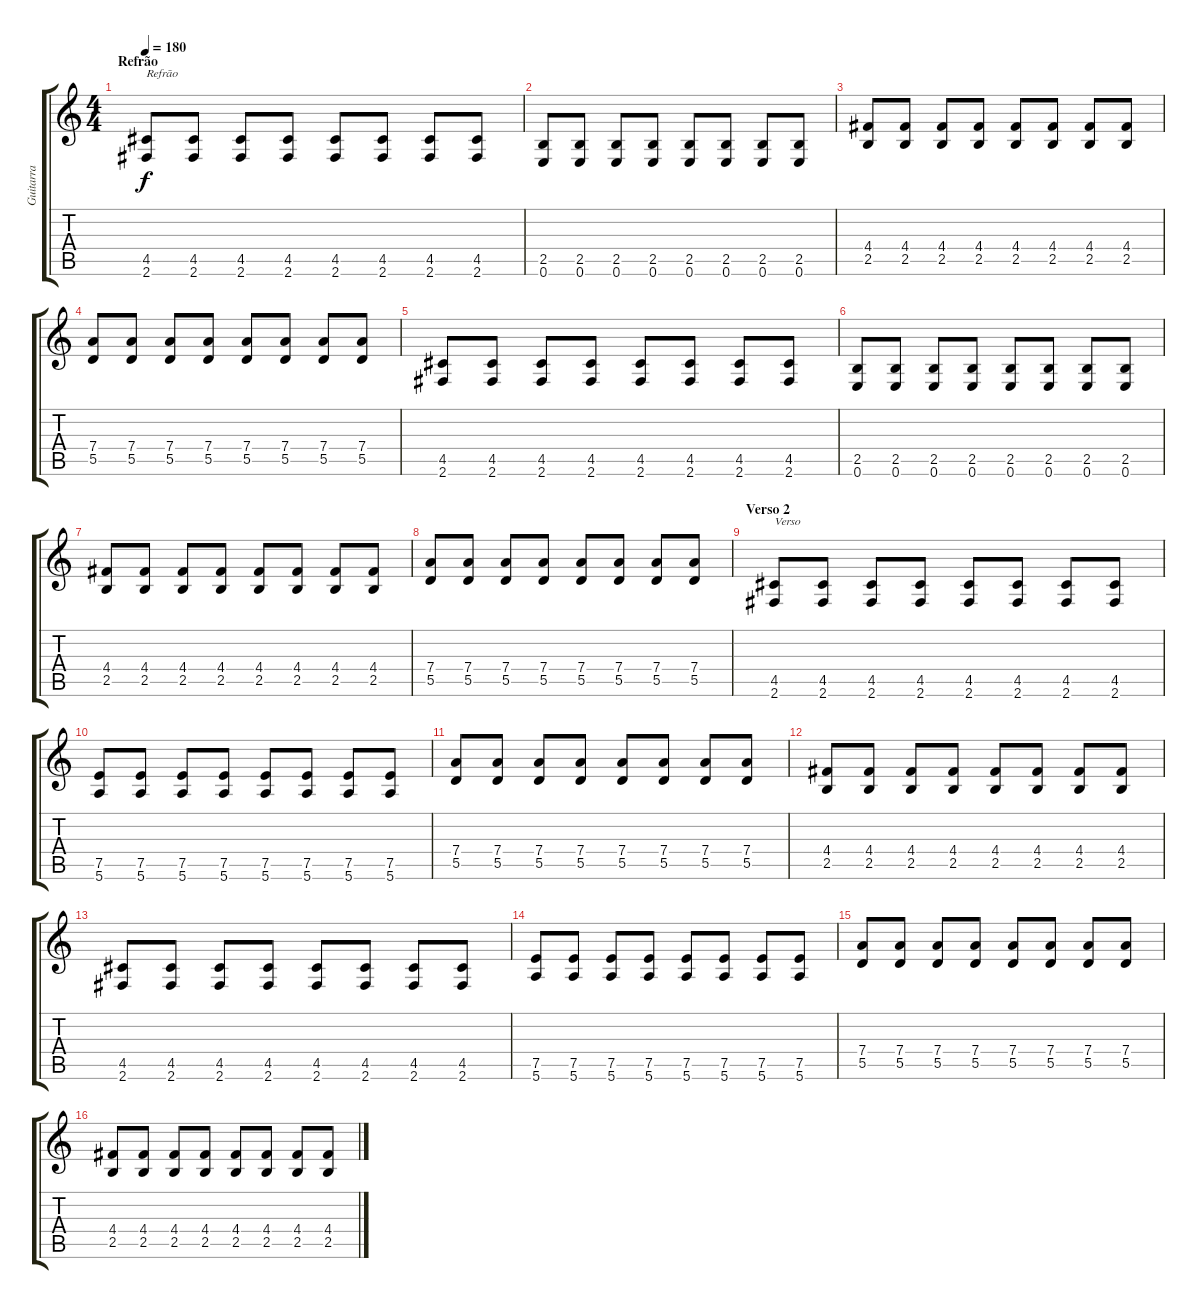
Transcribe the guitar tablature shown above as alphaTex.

\track ("Guitarra" "Guitarra") {instrument distortionguitar}
\staff {score tabs}
\tuning (E4 B3 G3 D3 A2 E2) {hide}
\ts (4 4)
\section ("" "Refrão")
\tempo 180
\clef g2
\ks c
(4.5 2.6).8{txt "Refrão" dy f} (4.5 2.6).8 (4.5 2.6).8 (4.5 2.6).8 (4.5 2.6).8 (4.5 2.6).8 (4.5 2.6).8 (4.5 2.6).8 |
(2.5 0.6).8 (2.5 0.6).8 (2.5 0.6).8 (2.5 0.6).8 (2.5 0.6).8 (2.5 0.6).8 (2.5 0.6).8 (2.5 0.6).8 |
(4.4 2.5).8 (4.4 2.5).8 (4.4 2.5).8 (4.4 2.5).8 (4.4 2.5).8 (4.4 2.5).8 (4.4 2.5).8 (4.4 2.5).8 |
(7.4 5.5).8 (7.4 5.5).8 (7.4 5.5).8 (7.4 5.5).8 (7.4 5.5).8 (7.4 5.5).8 (7.4 5.5).8 (7.4 5.5).8 |
(4.5 2.6).8 (4.5 2.6).8 (4.5 2.6).8 (4.5 2.6).8 (4.5 2.6).8 (4.5 2.6).8 (4.5 2.6).8 (4.5 2.6).8 |
(2.5 0.6).8 (2.5 0.6).8 (2.5 0.6).8 (2.5 0.6).8 (2.5 0.6).8 (2.5 0.6).8 (2.5 0.6).8 (2.5 0.6).8 |
(4.4 2.5).8 (4.4 2.5).8 (4.4 2.5).8 (4.4 2.5).8 (4.4 2.5).8 (4.4 2.5).8 (4.4 2.5).8 (4.4 2.5).8 |
(7.4 5.5).8 (7.4 5.5).8 (7.4 5.5).8 (7.4 5.5).8 (7.4 5.5).8 (7.4 5.5).8 (7.4 5.5).8 (7.4 5.5).8 |
\section ("" "Verso 2")
(4.5 2.6).8{txt "Verso"} (4.5 2.6).8 (4.5 2.6).8 (4.5 2.6).8 (4.5 2.6).8 (4.5 2.6).8 (4.5 2.6).8 (4.5 2.6).8 |
(7.5 5.6).8 (7.5 5.6).8 (7.5 5.6).8 (7.5 5.6).8 (7.5 5.6).8 (7.5 5.6).8 (7.5 5.6).8 (7.5 5.6).8 |
(7.4 5.5).8 (7.4 5.5).8 (7.4 5.5).8 (7.4 5.5).8 (7.4 5.5).8 (7.4 5.5).8 (7.4 5.5).8 (7.4 5.5).8 |
(4.4 2.5).8 (4.4 2.5).8 (4.4 2.5).8 (4.4 2.5).8 (4.4 2.5).8 (4.4 2.5).8 (4.4 2.5).8 (4.4 2.5).8 |
(4.5 2.6).8 (4.5 2.6).8 (4.5 2.6).8 (4.5 2.6).8 (4.5 2.6).8 (4.5 2.6).8 (4.5 2.6).8 (4.5 2.6).8 |
(7.5 5.6).8 (7.5 5.6).8 (7.5 5.6).8 (7.5 5.6).8 (7.5 5.6).8 (7.5 5.6).8 (7.5 5.6).8 (7.5 5.6).8 |
(7.4 5.5).8 (7.4 5.5).8 (7.4 5.5).8 (7.4 5.5).8 (7.4 5.5).8 (7.4 5.5).8 (7.4 5.5).8 (7.4 5.5).8 |
(4.4 2.5).8 (4.4 2.5).8 (4.4 2.5).8 (4.4 2.5).8 (4.4 2.5).8 (4.4 2.5).8 (4.4 2.5).8 (4.4 2.5).8
